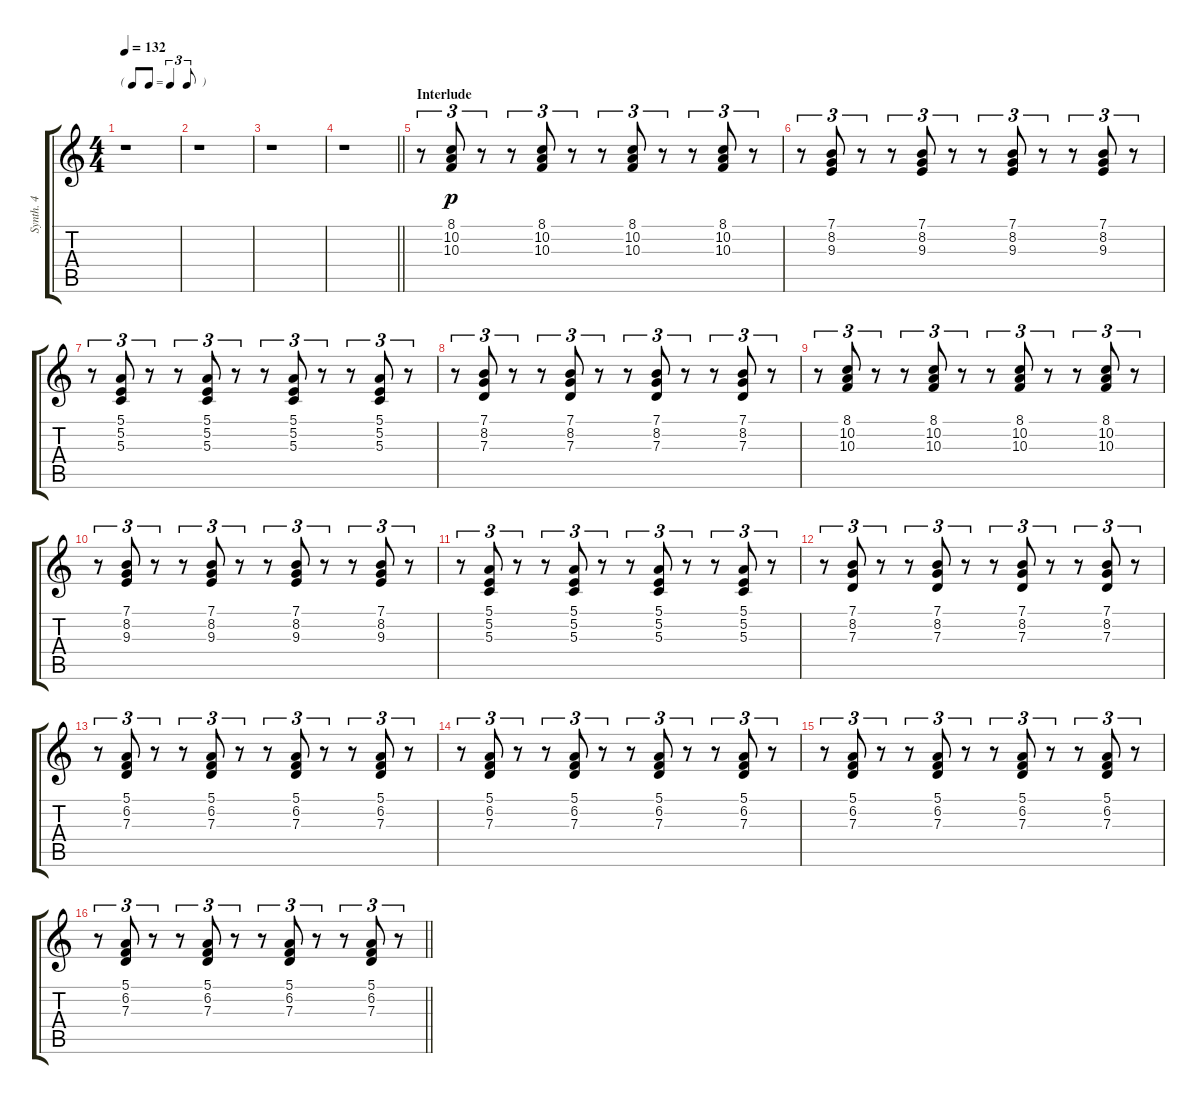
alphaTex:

\track ("Synth. 4" "Synth. 4") {instrument pad7halo}
\staff {score tabs}
\tuning (E4 B3 G3 D3 A2 E2) {hide}
\ts (4 4)
\tf triplet8th
\tempo 132
\clef g2
\ks c
r.1{dy f} |
r.1 |
r.1 |
\barLineRight lightlight
r.1 |
\section ("" "Interlude")
r.8{tu (3 2) instrument lead2sawtooth} (8.1 10.2 10.3).8{tu (3 2) dy p} r.8{tu (3 2)} r.8{tu (3 2)} (8.1 10.2 10.3).8{tu (3 2)} r.8{tu (3 2)} r.8{tu (3 2)} (8.1 10.2 10.3).8{tu (3 2)} r.8{tu (3 2)} r.8{tu (3 2)} (8.1 10.2 10.3).8{tu (3 2)} r.8{tu (3 2)} |
r.8{tu (3 2)} (7.1 8.2 9.3).8{tu (3 2)} r.8{tu (3 2)} r.8{tu (3 2)} (7.1 8.2 9.3).8{tu (3 2)} r.8{tu (3 2)} r.8{tu (3 2)} (7.1 8.2 9.3).8{tu (3 2)} r.8{tu (3 2)} r.8{tu (3 2)} (7.1 8.2 9.3).8{tu (3 2)} r.8{tu (3 2)} |
r.8{tu (3 2)} (5.1 5.2 5.3).8{tu (3 2)} r.8{tu (3 2)} r.8{tu (3 2)} (5.1 5.2 5.3).8{tu (3 2)} r.8{tu (3 2)} r.8{tu (3 2)} (5.1 5.2 5.3).8{tu (3 2)} r.8{tu (3 2)} r.8{tu (3 2)} (5.1 5.2 5.3).8{tu (3 2)} r.8{tu (3 2)} |
r.8{tu (3 2)} (7.1 8.2 7.3).8{tu (3 2)} r.8{tu (3 2)} r.8{tu (3 2)} (7.1 8.2 7.3).8{tu (3 2)} r.8{tu (3 2)} r.8{tu (3 2)} (7.1 8.2 7.3).8{tu (3 2)} r.8{tu (3 2)} r.8{tu (3 2)} (7.1 8.2 7.3).8{tu (3 2)} r.8{tu (3 2)} |
r.8{tu (3 2)} (8.1 10.2 10.3).8{tu (3 2)} r.8{tu (3 2)} r.8{tu (3 2)} (8.1 10.2 10.3).8{tu (3 2)} r.8{tu (3 2)} r.8{tu (3 2)} (8.1 10.2 10.3).8{tu (3 2)} r.8{tu (3 2)} r.8{tu (3 2)} (8.1 10.2 10.3).8{tu (3 2)} r.8{tu (3 2)} |
r.8{tu (3 2)} (7.1 8.2 9.3).8{tu (3 2)} r.8{tu (3 2)} r.8{tu (3 2)} (7.1 8.2 9.3).8{tu (3 2)} r.8{tu (3 2)} r.8{tu (3 2)} (7.1 8.2 9.3).8{tu (3 2)} r.8{tu (3 2)} r.8{tu (3 2)} (7.1 8.2 9.3).8{tu (3 2)} r.8{tu (3 2)} |
r.8{tu (3 2)} (5.1 5.2 5.3).8{tu (3 2)} r.8{tu (3 2)} r.8{tu (3 2)} (5.1 5.2 5.3).8{tu (3 2)} r.8{tu (3 2)} r.8{tu (3 2)} (5.1 5.2 5.3).8{tu (3 2)} r.8{tu (3 2)} r.8{tu (3 2)} (5.1 5.2 5.3).8{tu (3 2)} r.8{tu (3 2)} |
r.8{tu (3 2)} (7.1 8.2 7.3).8{tu (3 2)} r.8{tu (3 2)} r.8{tu (3 2)} (7.1 8.2 7.3).8{tu (3 2)} r.8{tu (3 2)} r.8{tu (3 2)} (7.1 8.2 7.3).8{tu (3 2)} r.8{tu (3 2)} r.8{tu (3 2)} (7.1 8.2 7.3).8{tu (3 2)} r.8{tu (3 2)} |
r.8{tu (3 2)} (5.1 6.2 7.3).8{tu (3 2)} r.8{tu (3 2)} r.8{tu (3 2)} (5.1 6.2 7.3).8{tu (3 2)} r.8{tu (3 2)} r.8{tu (3 2)} (5.1 6.2 7.3).8{tu (3 2)} r.8{tu (3 2)} r.8{tu (3 2)} (5.1 6.2 7.3).8{tu (3 2)} r.8{tu (3 2)} |
r.8{tu (3 2)} (5.1 6.2 7.3).8{tu (3 2)} r.8{tu (3 2)} r.8{tu (3 2)} (5.1 6.2 7.3).8{tu (3 2)} r.8{tu (3 2)} r.8{tu (3 2)} (5.1 6.2 7.3).8{tu (3 2)} r.8{tu (3 2)} r.8{tu (3 2)} (5.1 6.2 7.3).8{tu (3 2)} r.8{tu (3 2)} |
r.8{tu (3 2)} (5.1 6.2 7.3).8{tu (3 2)} r.8{tu (3 2)} r.8{tu (3 2)} (5.1 6.2 7.3).8{tu (3 2)} r.8{tu (3 2)} r.8{tu (3 2)} (5.1 6.2 7.3).8{tu (3 2)} r.8{tu (3 2)} r.8{tu (3 2)} (5.1 6.2 7.3).8{tu (3 2)} r.8{tu (3 2)} |
\barLineRight lightlight
r.8{tu (3 2)} (5.1 6.2 7.3).8{tu (3 2)} r.8{tu (3 2)} r.8{tu (3 2)} (5.1 6.2 7.3).8{tu (3 2)} r.8{tu (3 2)} r.8{tu (3 2)} (5.1 6.2 7.3).8{tu (3 2)} r.8{tu (3 2)} r.8{tu (3 2)} (5.1 6.2 7.3).8{tu (3 2)} r.8{tu (3 2)}
